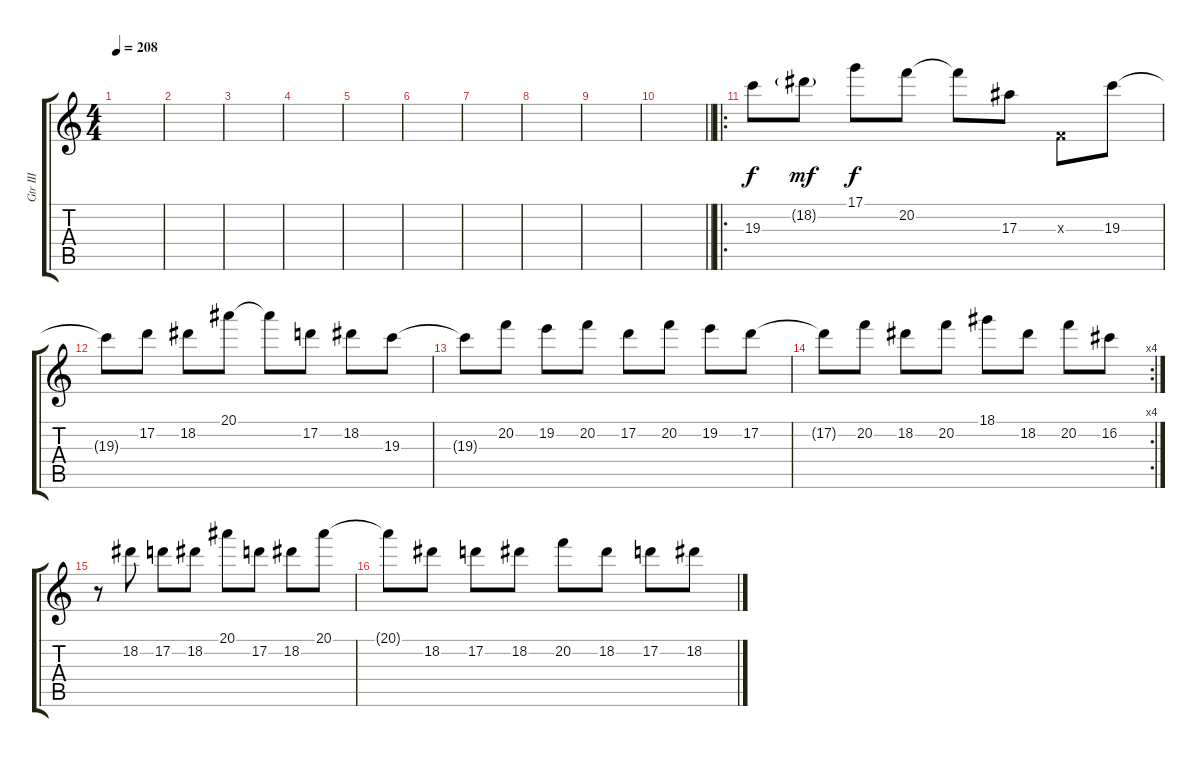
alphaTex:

\track ("Gtr III" "Gtr III") {instrument overdrivenguitar}
\staff {score tabs}
\tuning (D4 A3 F3 C3 G2 C2) {hide}
\ts (4 4)
\tempo 208
\clef g2
\ks c
|
|
|
|
|
|
|
|
|
\barLineRight lightlight
|
\ro
19.3.8{volume 11 balance 11} 18.2{g}.8{dy mf} 17.1.8{dy f} 20.2.8 20.2{t}.8 17.3.8 0.3{x}.8 19.3.8 |
19.3{t}.8 17.2.8 18.2.8 20.1.8 20.1{t}.8 17.2.8 18.2.8 19.3.8 |
19.3{t}.8 20.2.8 19.2.8 20.2.8 17.2.8 20.2.8 19.2.8 17.2.8 |
\rc 4
17.2{t}.8 20.2.8 18.2.8 20.2.8 18.1.8 18.2.8 20.2.8 16.2.8 |
r.8 18.2.8 17.2.8 18.2.8 20.1.8 17.2.8 18.2.8 20.1.8 |
20.1{t}.8 18.2.8 17.2.8 18.2.8 20.2.8 18.2.8 17.2.8 18.2.8
